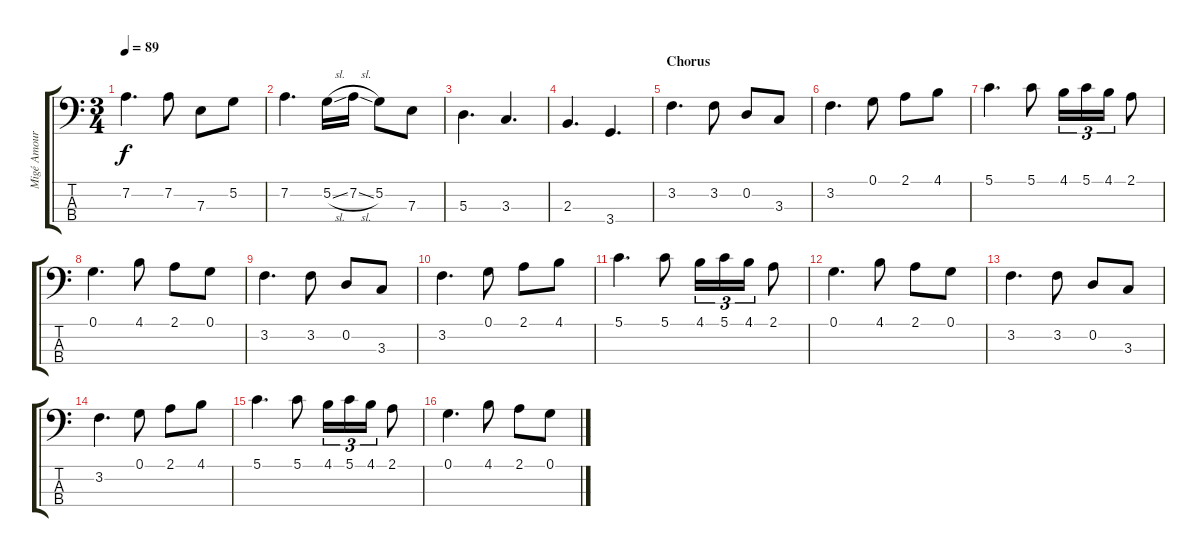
\track ("Migé Amour (Bass)" "Migé Amour") {instrument acousticbass}
\staff {score tabs}
\tuning (G2 D2 A1 E1) {hide}
\ts (3 4)
\tempo 89
\clef f4
\ks c
7.2.4{d dy f} 7.2.8 7.3.8 5.2.8 |
7.2.4{d} 5.2{sl}.16 7.2{sl}.16 5.2.8 7.3.8 |
5.3.4{d} 3.3.4{d} |
2.3.4{d} 3.4.4{d} |
\section ("" "Chorus")
3.2.4{d instrument electricbassfinger} 3.2.8 0.2.8 3.3.8 |
3.2.4{d} 0.1.8 2.1.8 4.1.8 |
5.1.4{d} 5.1.8 4.1.16{tu (3 2)} 5.1.16{tu (3 2)} 4.1.16{tu (3 2)} 2.1.8 |
0.1.4{d} 4.1.8 2.1.8 0.1.8 |
3.2.4{d} 3.2.8 0.2.8 3.3.8 |
3.2.4{d} 0.1.8 2.1.8 4.1.8 |
5.1.4{d} 5.1.8 4.1.16{tu (3 2)} 5.1.16{tu (3 2)} 4.1.16{tu (3 2)} 2.1.8 |
0.1.4{d} 4.1.8 2.1.8 0.1.8 |
3.2.4{d} 3.2.8 0.2.8 3.3.8 |
3.2.4{d} 0.1.8 2.1.8 4.1.8 |
5.1.4{d} 5.1.8 4.1.16{tu (3 2)} 5.1.16{tu (3 2)} 4.1.16{tu (3 2)} 2.1.8 |
0.1.4{d} 4.1.8 2.1.8 0.1{ss}.8
